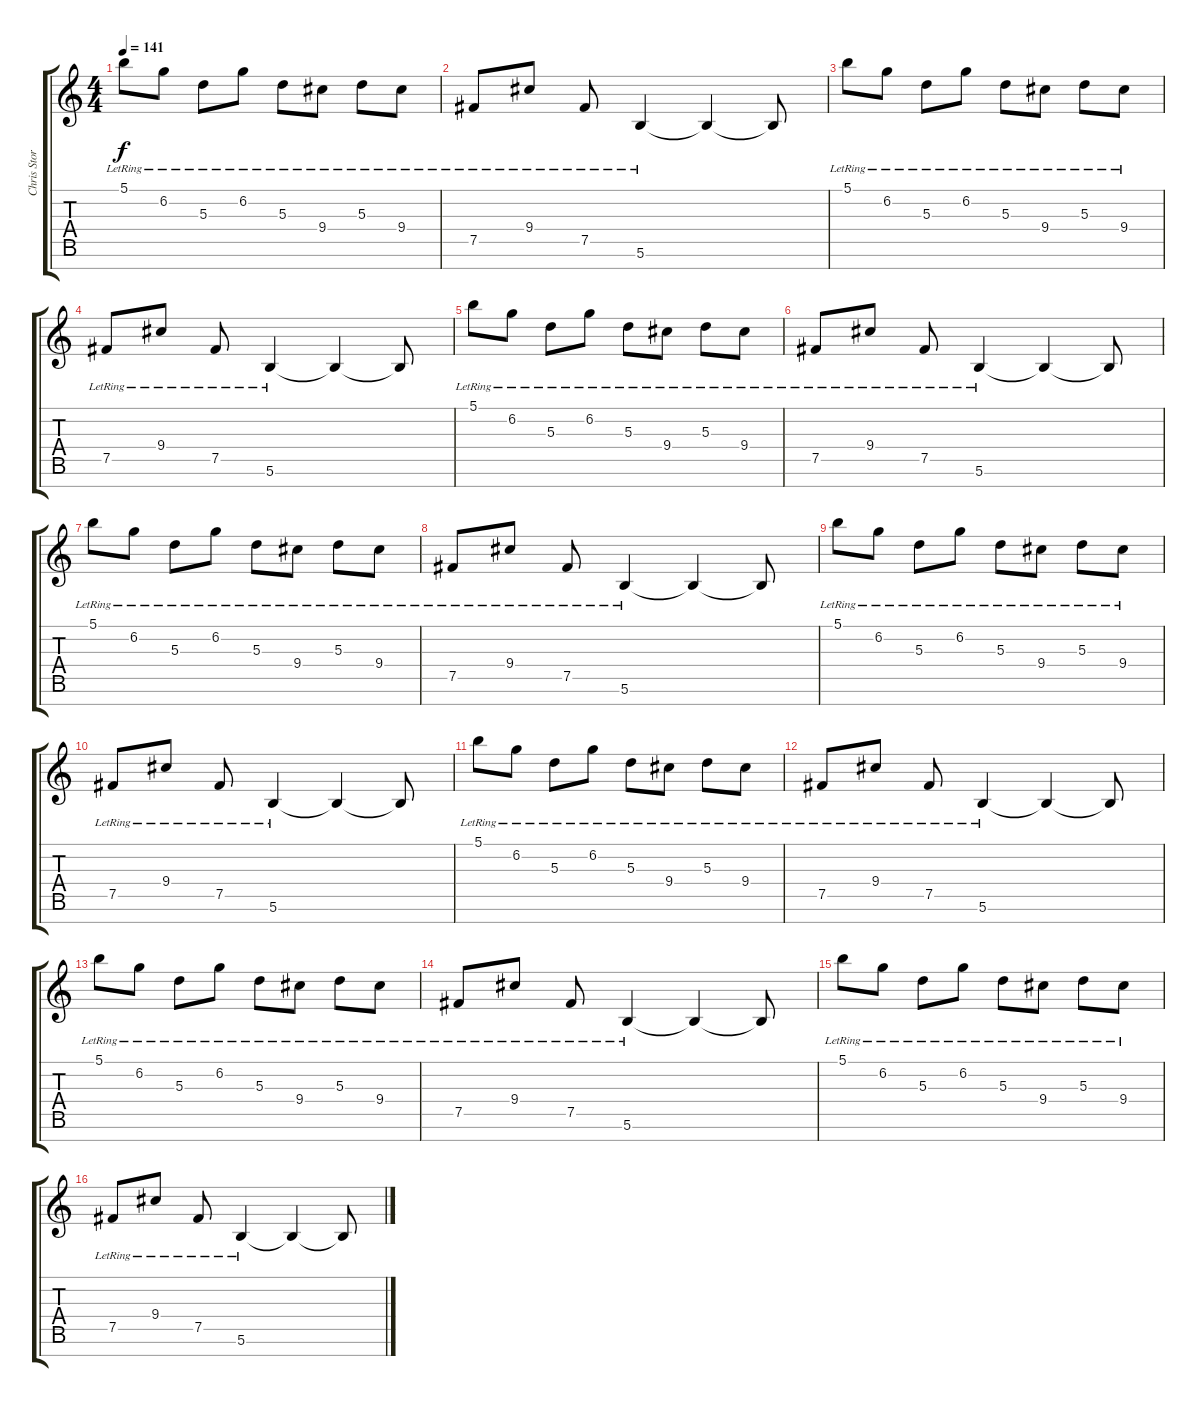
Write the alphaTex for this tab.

\track ("Chris Storey" "Chris Stor") {instrument distortionguitar}
\staff {score tabs}
\tuning (Gb4 Db4 A3 E3 B2 Gb2 B1) {hide}
\ts (4 4)
\tempo 141
\clef g2
\ks c
5.1{lr}.8{dy f} 6.2{lr}.8 5.3{lr}.8 6.2{lr}.8 5.3{lr}.8 9.4{lr}.8 5.3{lr}.8 9.4{lr}.8 |
7.5{lr}.8 9.4{lr}.8 7.5{lr}.8 5.6{lr}.4 5.6{t}.4 5.6{t}.8 |
5.1{lr}.8 6.2{lr}.8 5.3{lr}.8 6.2{lr}.8 5.3{lr}.8 9.4{lr}.8 5.3{lr}.8 9.4{lr}.8 |
7.5{lr}.8 9.4{lr}.8 7.5{lr}.8 5.6{lr}.4 5.6{t}.4 5.6{t}.8 |
5.1{lr}.8 6.2{lr}.8 5.3{lr}.8 6.2{lr}.8 5.3{lr}.8 9.4{lr}.8 5.3{lr}.8 9.4{lr}.8 |
7.5{lr}.8 9.4{lr}.8 7.5{lr}.8 5.6{lr}.4 5.6{t}.4 5.6{t}.8 |
5.1{lr}.8 6.2{lr}.8 5.3{lr}.8 6.2{lr}.8 5.3{lr}.8 9.4{lr}.8 5.3{lr}.8 9.4{lr}.8 |
7.5{lr}.8 9.4{lr}.8 7.5{lr}.8 5.6{lr}.4 5.6{t}.4 5.6{t}.8 |
5.1{lr}.8 6.2{lr}.8 5.3{lr}.8 6.2{lr}.8 5.3{lr}.8 9.4{lr}.8 5.3{lr}.8 9.4{lr}.8 |
7.5{lr}.8 9.4{lr}.8 7.5{lr}.8 5.6{lr}.4 5.6{t}.4 5.6{t}.8 |
5.1{lr}.8 6.2{lr}.8 5.3{lr}.8 6.2{lr}.8 5.3{lr}.8 9.4{lr}.8 5.3{lr}.8 9.4{lr}.8 |
7.5{lr}.8 9.4{lr}.8 7.5{lr}.8 5.6{lr}.4 5.6{t}.4 5.6{t}.8 |
5.1{lr}.8 6.2{lr}.8 5.3{lr}.8 6.2{lr}.8 5.3{lr}.8 9.4{lr}.8 5.3{lr}.8 9.4{lr}.8 |
7.5{lr}.8 9.4{lr}.8 7.5{lr}.8 5.6{lr}.4 5.6{t}.4 5.6{t}.8 |
5.1{lr}.8 6.2{lr}.8 5.3{lr}.8 6.2{lr}.8 5.3{lr}.8 9.4{lr}.8 5.3{lr}.8 9.4{lr}.8 |
7.5{lr}.8 9.4{lr}.8 7.5{lr}.8 5.6{lr}.4 5.6{t}.4 5.6{t}.8
